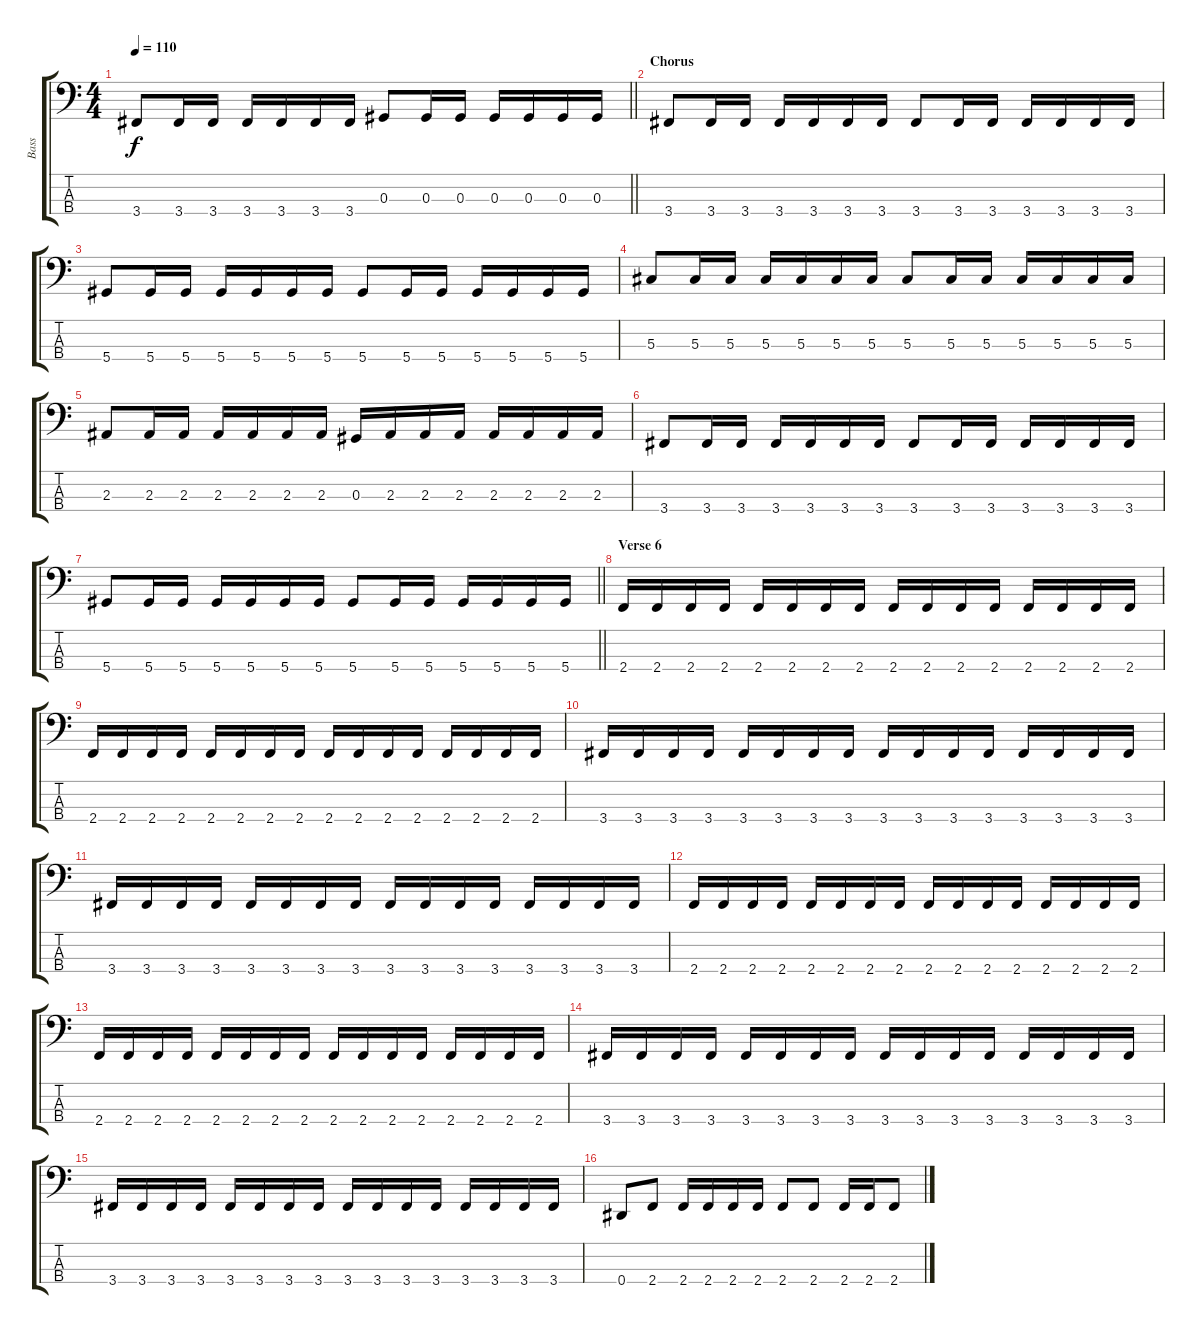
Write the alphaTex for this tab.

\track ("Bass" "Bass") {instrument electricbassfinger}
\staff {score tabs}
\tuning (Gb2 Db2 Ab1 Eb1) {hide}
\ts (4 4)
\tempo 110
\clef f4
\barLineRight lightlight
\ks c
3.4.8{dy f} 3.4.16 3.4.16 3.4.16 3.4.16 3.4.16 3.4.16 0.3.8 0.3.16 0.3.16 0.3.16 0.3.16 0.3.16 0.3.16 |
\section ("" "Chorus")
3.4.8 3.4.16 3.4.16 3.4.16 3.4.16 3.4.16 3.4.16 3.4.8 3.4.16 3.4.16 3.4.16 3.4.16 3.4.16 3.4.16 |
5.4.8 5.4.16 5.4.16 5.4.16 5.4.16 5.4.16 5.4.16 5.4.8 5.4.16 5.4.16 5.4.16 5.4.16 5.4.16 5.4.16 |
5.3.8 5.3.16 5.3.16 5.3.16 5.3.16 5.3.16 5.3.16 5.3.8 5.3.16 5.3.16 5.3.16 5.3.16 5.3.16 5.3.16 |
2.3.8 2.3.16 2.3.16 2.3.16 2.3.16 2.3.16 2.3.16 0.3.16 2.3.16 2.3.16 2.3.16 2.3.16 2.3.16 2.3.16 2.3.16 |
3.4.8 3.4.16 3.4.16 3.4.16 3.4.16 3.4.16 3.4.16 3.4.8 3.4.16 3.4.16 3.4.16 3.4.16 3.4.16 3.4.16 |
\barLineRight lightlight
5.4.8 5.4.16 5.4.16 5.4.16 5.4.16 5.4.16 5.4.16 5.4.8 5.4.16 5.4.16 5.4.16 5.4.16 5.4.16 5.4.16 |
\section ("" "Verse 6")
2.4.16 2.4.16 2.4.16 2.4.16 2.4.16 2.4.16 2.4.16 2.4.16 2.4.16 2.4.16 2.4.16 2.4.16 2.4.16 2.4.16 2.4.16 2.4.16 |
2.4.16 2.4.16 2.4.16 2.4.16 2.4.16 2.4.16 2.4.16 2.4.16 2.4.16 2.4.16 2.4.16 2.4.16 2.4.16 2.4.16 2.4.16 2.4.16 |
3.4.16 3.4.16 3.4.16 3.4.16 3.4.16 3.4.16 3.4.16 3.4.16 3.4.16 3.4.16 3.4.16 3.4.16 3.4.16 3.4.16 3.4.16 3.4.16 |
3.4.16 3.4.16 3.4.16 3.4.16 3.4.16 3.4.16 3.4.16 3.4.16 3.4.16 3.4.16 3.4.16 3.4.16 3.4.16 3.4.16 3.4.16 3.4.16 |
2.4.16 2.4.16 2.4.16 2.4.16 2.4.16 2.4.16 2.4.16 2.4.16 2.4.16 2.4.16 2.4.16 2.4.16 2.4.16 2.4.16 2.4.16 2.4.16 |
2.4.16 2.4.16 2.4.16 2.4.16 2.4.16 2.4.16 2.4.16 2.4.16 2.4.16 2.4.16 2.4.16 2.4.16 2.4.16 2.4.16 2.4.16 2.4.16 |
3.4.16 3.4.16 3.4.16 3.4.16 3.4.16 3.4.16 3.4.16 3.4.16 3.4.16 3.4.16 3.4.16 3.4.16 3.4.16 3.4.16 3.4.16 3.4.16 |
3.4.16 3.4.16 3.4.16 3.4.16 3.4.16 3.4.16 3.4.16 3.4.16 3.4.16 3.4.16 3.4.16 3.4.16 3.4.16 3.4.16 3.4.16 3.4.16 |
0.4.8 2.4.8 2.4.16 2.4.16 2.4.16 2.4.16 2.4.8 2.4.8 2.4.16 2.4.16 2.4.8
